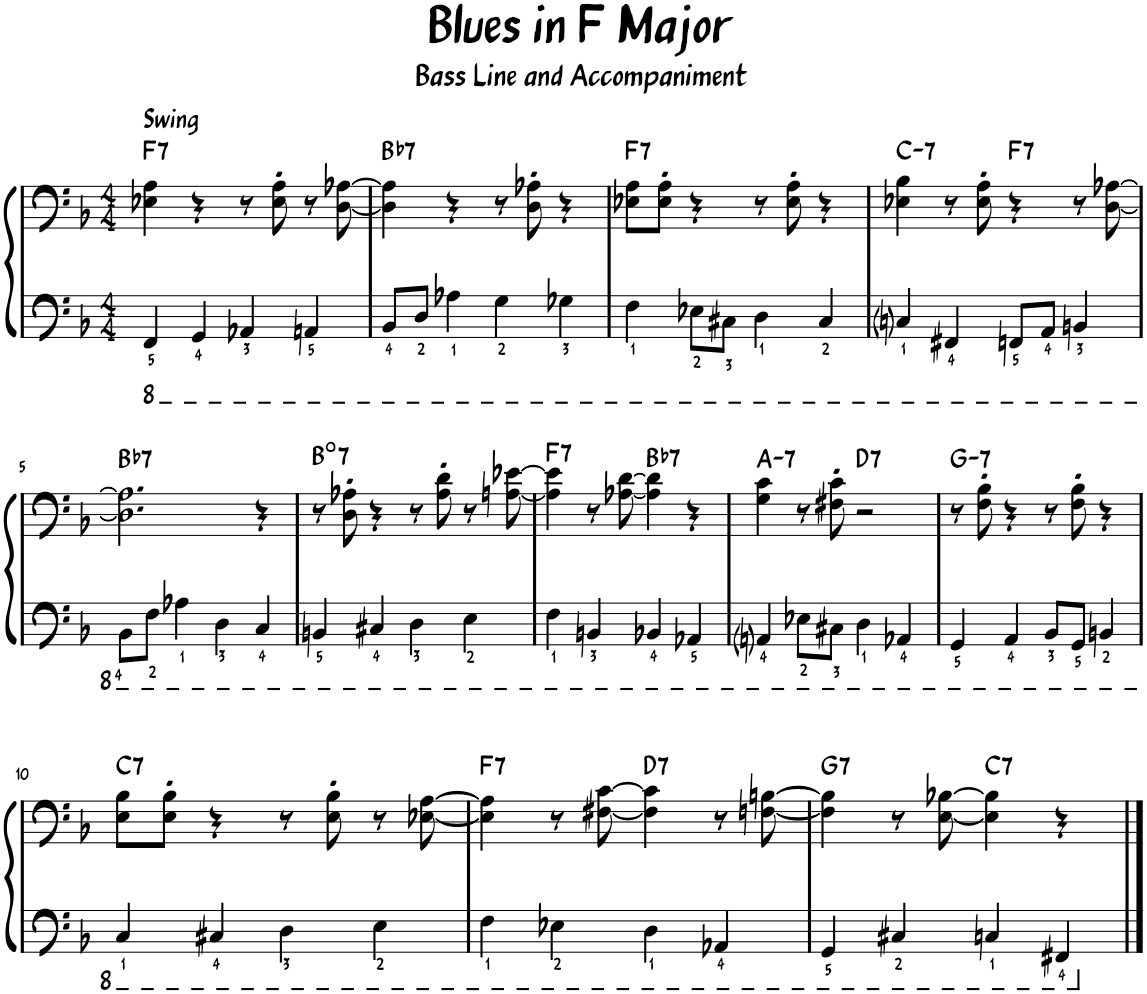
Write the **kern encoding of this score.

**kern	**kern	**harte
*part1	*part1	*part1
*staff2	*staff1	*
*I"Piano	*	*
*I'Pno.	*	*
*clefF4	*clefF4	*
*k[b-]	*k[b-]	*
*M4/4	*M4/4	*
=1	=1	=1
!	!LO:TX:a:B:t=Swing	!LO:H:kt=7
4FFF/	4E-X\ 4A\	F:7
4GGG/	4r	.
4AAA-X/	8r	.
.	8E-\' 8A\'	.
4AAAn/	8r	.
.	[8D\ [8A-X\	.
=2	=2	=2
!	!	!LO:H:kt=7
8BBB-/L	4D\] 4A-\]	Bb:7
8DD/J	.	.
4AA-X\	4r	.
4GG\	8r	.
.	8D\' 8A-X\'	.
4GG-X\	4r	.
=3	=3	=3
!	!	!LO:H:kt=7
4FF\	8E-X\ 8A\L	F:7
.	8E-\' 8A\'J	.
8EE-X\L	4r	.
8CC#X\J	.	.
4DD\	8r	.
.	8E-\' 8A\'	.
4CC#/	4r	.
=4	=4	=4
!	!	!LO:H:kt=7
4CCni/	4E-X\ 4B-\	C:min7
4FFF#X/	8r	.
.	8E-\' 8A\'	.
!	!	!LO:H:kt=7
8FFFn/L	4r	F:7
8AAA/J	.	.
4BBBn/	8r	.
.	[8D\ [8A-X\	.
!!LO:LB:g=z
=5	=5	=5
!	!	!LO:H:kt=7
8BBB-\L	2.D\] 2.A-\]	Bb:7
8FF\J	.	.
4AA-X\	.	.
4DD\	.	.
4CC/	4r	.
=6	=6	=6
!	!	!LO:H:kt=7
4BBBn/	8r	B:dim7
.	8D\' 8A-X\'	.
4CC#X/	4r	.
4DD\	8r	.
.	8A-\' 8d\'	.
4EE\	8r	.
.	[8An\ [8e-X\	.
=7	=7	=7
!	!	!LO:H:kt=7
4FF\	4A\] 4e-\]	F:7
4BBBn/	8r	.
.	[8A-X\ [8d\	.
!	!	!LO:H:kt=7
4BBB-X/	4A-\] 4d\]	Bb:7
4AAA-X/	4r	.
=8	=8	=8
!	!	!LO:H:kt=7
4AAAni/	4G\ 4c\	A:min7
8EE-X\L	8r	.
8CC#X\J	8F#X\' 8c\'	.
!	!	!LO:H:kt=7
4DD\	2r	D:7
4AAA-X/	.	.
=9	=9	=9
!	!	!LO:H:kt=7
4GGG/	8r	G:min7
.	8F\' 8B-\'	.
4AAA/	4r	.
8BBB-/L	8r	.
8GGG/J	8F\' 8B-\'	.
4BBBn/	4r	.
!!LO:LB:g=z
=10	=10	=10
!	!	!LO:H:kt=7
4CC/	8E\ 8B-\L	C:7
.	8E\' 8B-\'J	.
4CC#X/	4r	.
4DD\	8r	.
.	8E\' 8B-\'	.
4EE\	8r	.
.	[8E-X\ [8A\	.
=11	=11	=11
!	!	!LO:H:kt=7
4FF\	4E-\] 4A\]	F:7
4EE-X\	8r	.
.	[8F#X\ [8c\	.
!	!	!LO:H:kt=7
4DD\	4F#\] 4c\]	D:7
4AAA-X/	8r	.
.	[8Fn\ [8Bn\	.
=12	=12	=12
!	!	!LO:H:kt=7
4GGG/	4F\] 4B\]	G:7
4CC#X/	8r	.
.	[8E\ [8B-X\	.
!	!	!LO:H:kt=7
4CCn/	4E\] 4B-\]	C:7
4FFF#X/	4r	.
==	==	==
*-	*-	*-
